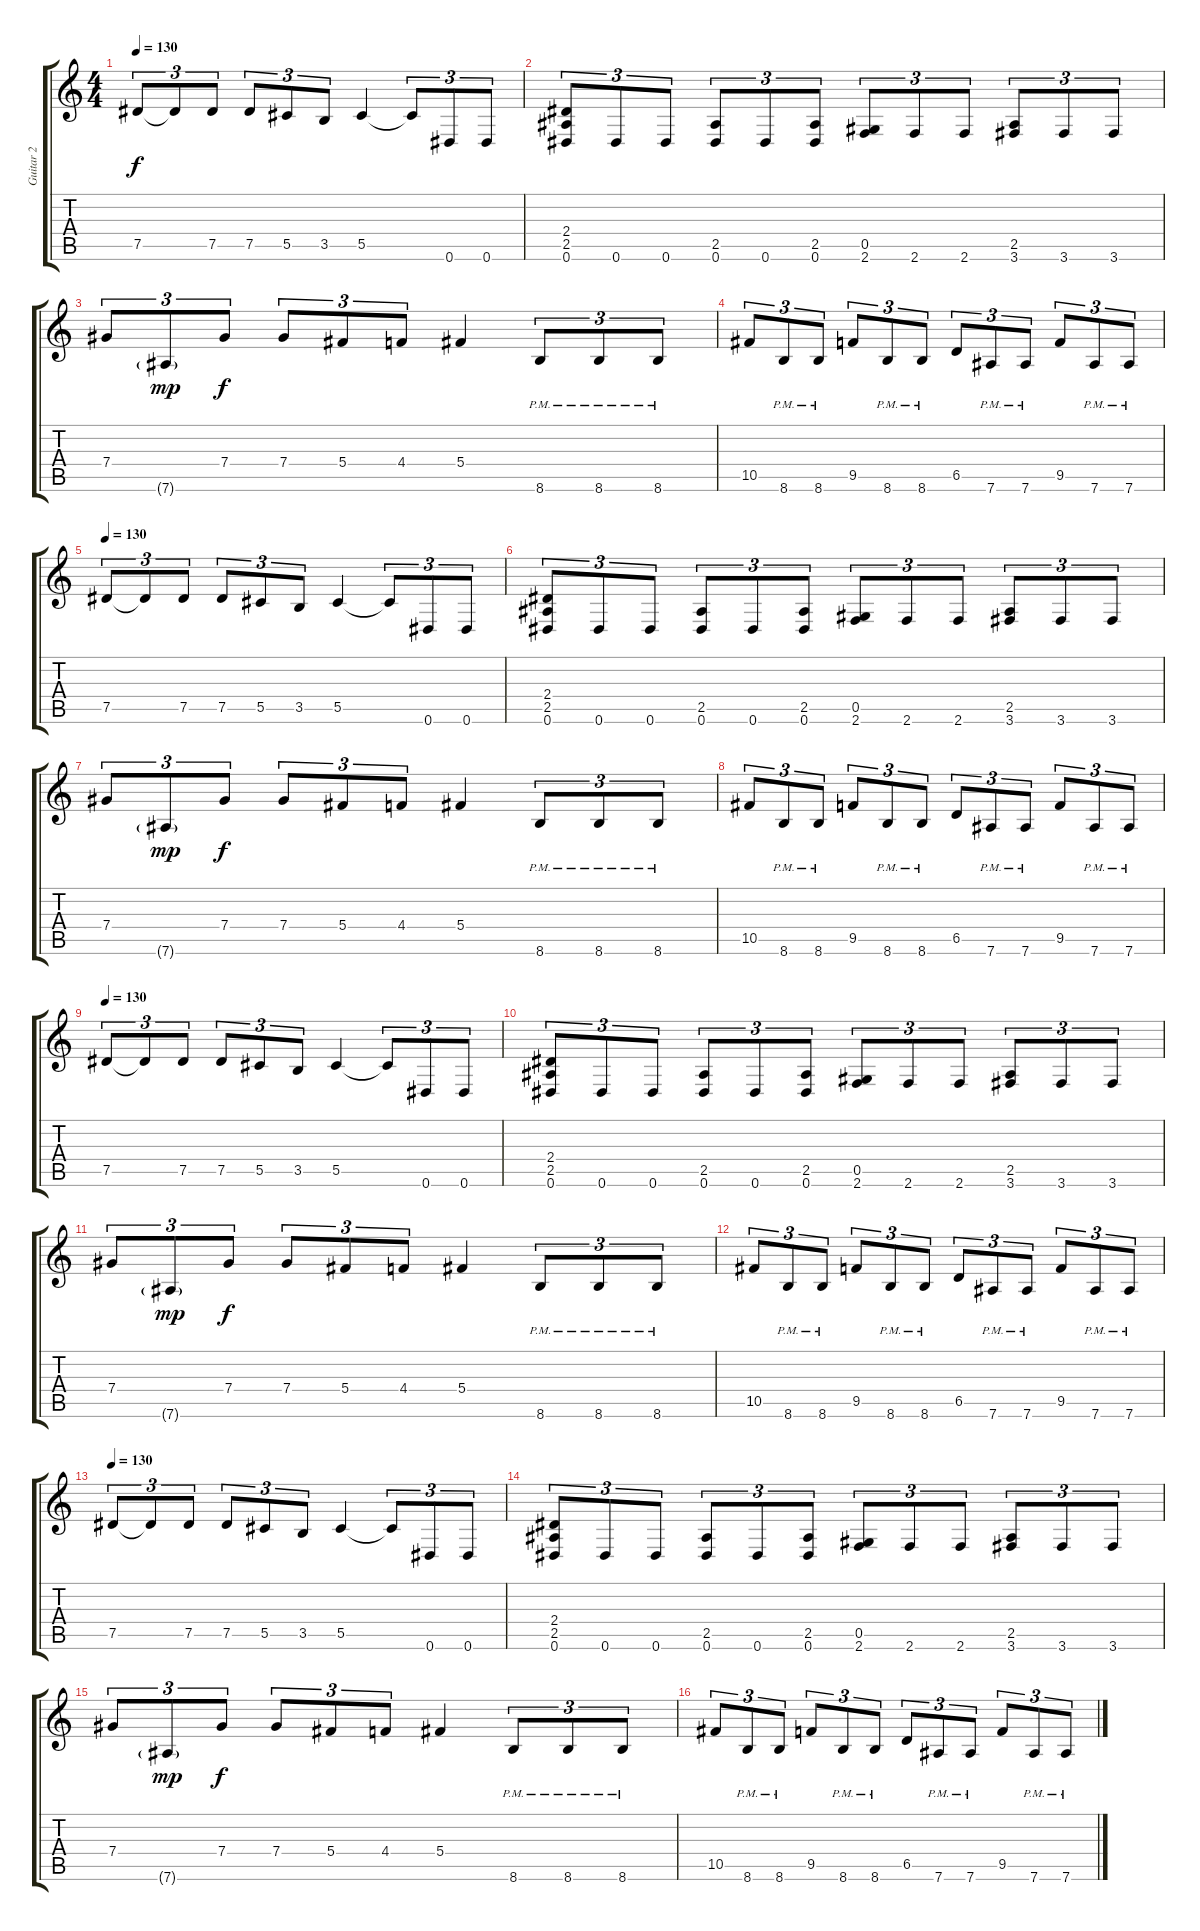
\track ("Guitar 2" "Guitar 2") {instrument distortionguitar}
\staff {score tabs}
\tuning (Eb4 Bb3 Gb3 Db3 Ab2 Eb2) {hide}
\ts (4 4)
\tempo 130
\clef g2
\ks c
7.5.8{tu (3 2) dy f volume 13 instrument distortionguitar} 7.5{t}.8{tu (3 2)} 7.5.8{tu (3 2)} 7.5.8{tu (3 2)} 5.5.8{tu (3 2)} 3.5.8{tu (3 2)} 5.5.4 5.5{t}.8{tu (3 2)} 0.6.8{tu (3 2)} 0.6.8{tu (3 2)} |
(2.4 2.5 0.6).8{tu (3 2)} 0.6.8{tu (3 2)} 0.6.8{tu (3 2)} (2.5 0.6).8{tu (3 2)} 0.6.8{tu (3 2)} (2.5 0.6).8{tu (3 2)} (0.5 2.6).8{tu (3 2)} 2.6.8{tu (3 2)} 2.6.8{tu (3 2)} (2.5 3.6).8{tu (3 2)} 3.6.8{tu (3 2)} 3.6.8{tu (3 2)} |
7.4.8{tu (3 2)} 7.6{g}.8{tu (3 2) dy mp} 7.4.8{tu (3 2) dy f} 7.4.8{tu (3 2)} 5.4.8{tu (3 2)} 4.4.8{tu (3 2)} 5.4.4 8.6{pm}.8{tu (3 2)} 8.6{pm}.8{tu (3 2)} 8.6{pm}.8{tu (3 2)} |
10.5.8{tu (3 2)} 8.6{pm}.8{tu (3 2)} 8.6{pm}.8{tu (3 2)} 9.5.8{tu (3 2)} 8.6{pm}.8{tu (3 2)} 8.6{pm}.8{tu (3 2)} 6.5.8{tu (3 2)} 7.6{pm}.8{tu (3 2)} 7.6{pm}.8{tu (3 2)} 9.5.8{tu (3 2)} 7.6{pm}.8{tu (3 2)} 7.6{pm}.8{tu (3 2)} |
\tempo 130
7.5.8{tu (3 2) volume 13 instrument distortionguitar} 7.5{t}.8{tu (3 2)} 7.5.8{tu (3 2)} 7.5.8{tu (3 2)} 5.5.8{tu (3 2)} 3.5.8{tu (3 2)} 5.5.4 5.5{t}.8{tu (3 2)} 0.6.8{tu (3 2)} 0.6.8{tu (3 2)} |
(2.4 2.5 0.6).8{tu (3 2)} 0.6.8{tu (3 2)} 0.6.8{tu (3 2)} (2.5 0.6).8{tu (3 2)} 0.6.8{tu (3 2)} (2.5 0.6).8{tu (3 2)} (0.5 2.6).8{tu (3 2)} 2.6.8{tu (3 2)} 2.6.8{tu (3 2)} (2.5 3.6).8{tu (3 2)} 3.6.8{tu (3 2)} 3.6.8{tu (3 2)} |
7.4.8{tu (3 2)} 7.6{g}.8{tu (3 2) dy mp} 7.4.8{tu (3 2) dy f} 7.4.8{tu (3 2)} 5.4.8{tu (3 2)} 4.4.8{tu (3 2)} 5.4.4 8.6{pm}.8{tu (3 2)} 8.6{pm}.8{tu (3 2)} 8.6{pm}.8{tu (3 2)} |
10.5.8{tu (3 2)} 8.6{pm}.8{tu (3 2)} 8.6{pm}.8{tu (3 2)} 9.5.8{tu (3 2)} 8.6{pm}.8{tu (3 2)} 8.6{pm}.8{tu (3 2)} 6.5.8{tu (3 2)} 7.6{pm}.8{tu (3 2)} 7.6{pm}.8{tu (3 2)} 9.5.8{tu (3 2)} 7.6{pm}.8{tu (3 2)} 7.6{pm}.8{tu (3 2)} |
\tempo 130
7.5.8{tu (3 2) volume 13 instrument distortionguitar} 7.5{t}.8{tu (3 2)} 7.5.8{tu (3 2)} 7.5.8{tu (3 2)} 5.5.8{tu (3 2)} 3.5.8{tu (3 2)} 5.5.4 5.5{t}.8{tu (3 2)} 0.6.8{tu (3 2)} 0.6.8{tu (3 2)} |
(2.4 2.5 0.6).8{tu (3 2)} 0.6.8{tu (3 2)} 0.6.8{tu (3 2)} (2.5 0.6).8{tu (3 2)} 0.6.8{tu (3 2)} (2.5 0.6).8{tu (3 2)} (0.5 2.6).8{tu (3 2)} 2.6.8{tu (3 2)} 2.6.8{tu (3 2)} (2.5 3.6).8{tu (3 2)} 3.6.8{tu (3 2)} 3.6.8{tu (3 2)} |
7.4.8{tu (3 2)} 7.6{g}.8{tu (3 2) dy mp} 7.4.8{tu (3 2) dy f} 7.4.8{tu (3 2)} 5.4.8{tu (3 2)} 4.4.8{tu (3 2)} 5.4.4 8.6{pm}.8{tu (3 2)} 8.6{pm}.8{tu (3 2)} 8.6{pm}.8{tu (3 2)} |
10.5.8{tu (3 2)} 8.6{pm}.8{tu (3 2)} 8.6{pm}.8{tu (3 2)} 9.5.8{tu (3 2)} 8.6{pm}.8{tu (3 2)} 8.6{pm}.8{tu (3 2)} 6.5.8{tu (3 2)} 7.6{pm}.8{tu (3 2)} 7.6{pm}.8{tu (3 2)} 9.5.8{tu (3 2)} 7.6{pm}.8{tu (3 2)} 7.6{pm}.8{tu (3 2)} |
\tempo 130
7.5.8{tu (3 2) volume 13 instrument distortionguitar} 7.5{t}.8{tu (3 2)} 7.5.8{tu (3 2)} 7.5.8{tu (3 2)} 5.5.8{tu (3 2)} 3.5.8{tu (3 2)} 5.5.4 5.5{t}.8{tu (3 2)} 0.6.8{tu (3 2)} 0.6.8{tu (3 2)} |
(2.4 2.5 0.6).8{tu (3 2)} 0.6.8{tu (3 2)} 0.6.8{tu (3 2)} (2.5 0.6).8{tu (3 2)} 0.6.8{tu (3 2)} (2.5 0.6).8{tu (3 2)} (0.5 2.6).8{tu (3 2)} 2.6.8{tu (3 2)} 2.6.8{tu (3 2)} (2.5 3.6).8{tu (3 2)} 3.6.8{tu (3 2)} 3.6.8{tu (3 2)} |
7.4.8{tu (3 2)} 7.6{g}.8{tu (3 2) dy mp} 7.4.8{tu (3 2) dy f} 7.4.8{tu (3 2)} 5.4.8{tu (3 2)} 4.4.8{tu (3 2)} 5.4.4 8.6{pm}.8{tu (3 2)} 8.6{pm}.8{tu (3 2)} 8.6{pm}.8{tu (3 2)} |
10.5.8{tu (3 2)} 8.6{pm}.8{tu (3 2)} 8.6{pm}.8{tu (3 2)} 9.5.8{tu (3 2)} 8.6{pm}.8{tu (3 2)} 8.6{pm}.8{tu (3 2)} 6.5.8{tu (3 2)} 7.6{pm}.8{tu (3 2)} 7.6{pm}.8{tu (3 2)} 9.5.8{tu (3 2)} 7.6{pm}.8{tu (3 2)} 7.6{pm}.8{tu (3 2)}
